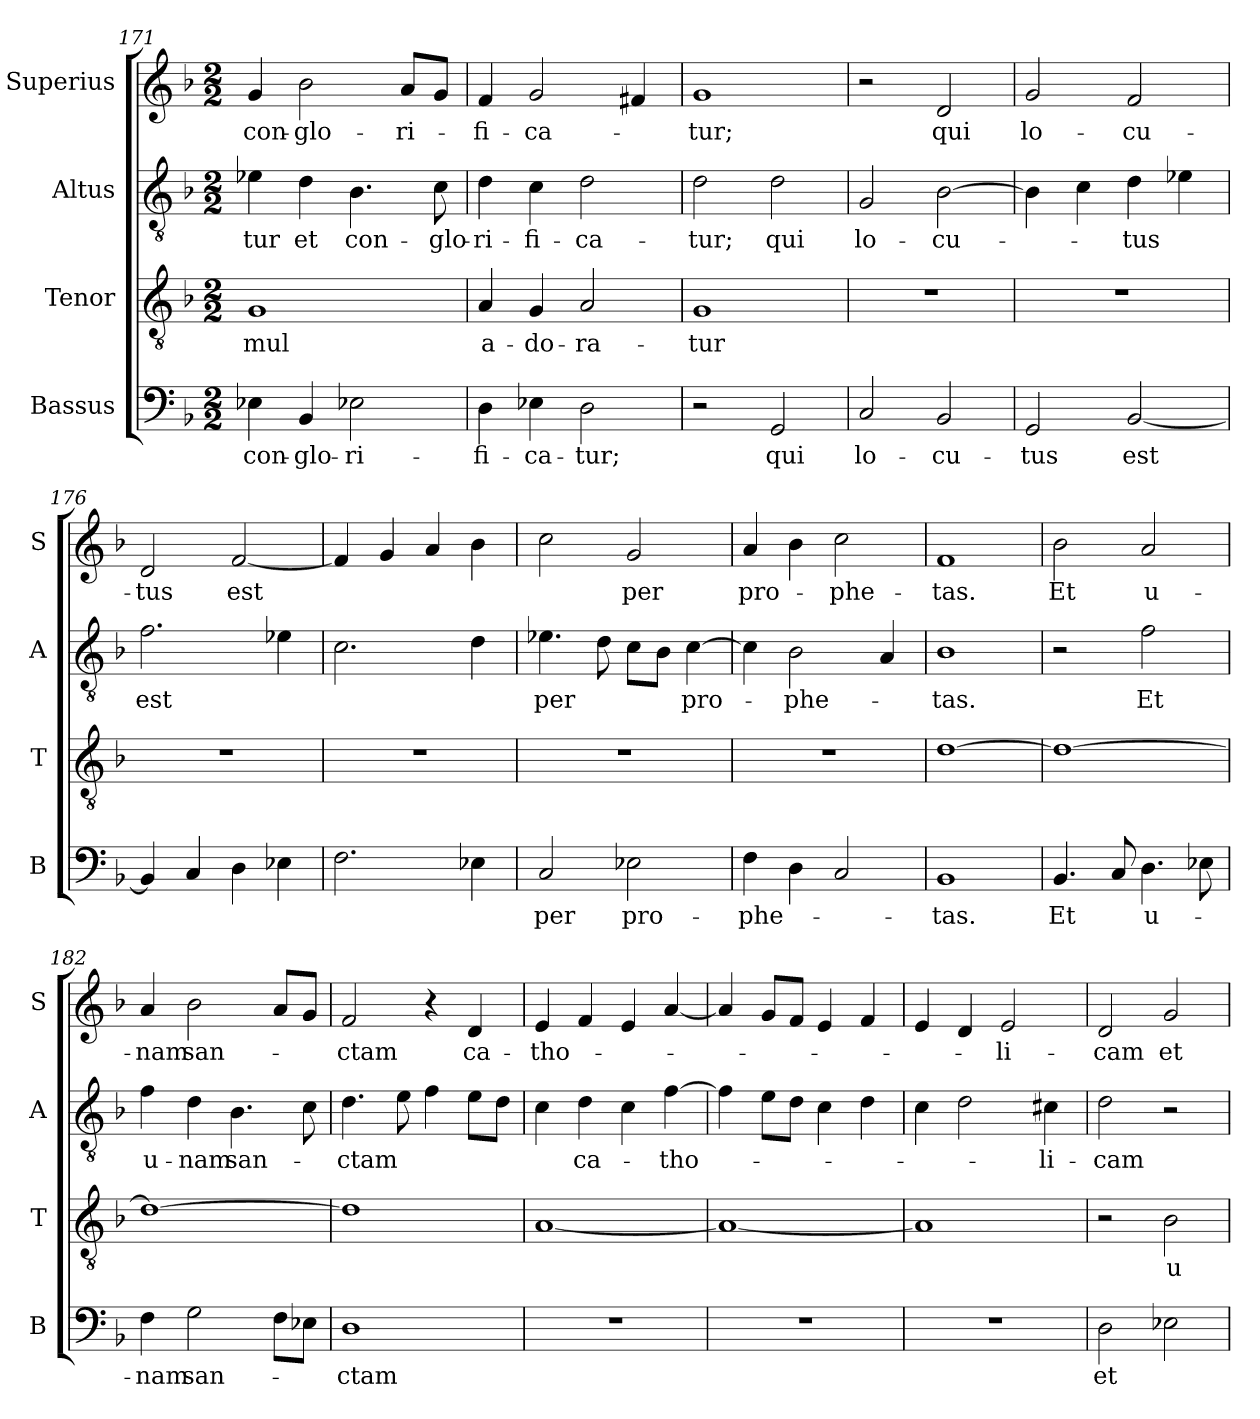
**kern	**text	**kern	**text	**kern	**text	**kern	**text
*part4	*part4	*part3	*part3	*part2	*part2	*part1	*part1
*staff4	*staff4	*staff3	*staff3	*staff2	*staff2	*staff1	*staff1
*I"Bassus	*	*I"Tenor	*	*I"Altus	*	*I"Superius	*
*I'B	*	*I'T	*	*I'A	*	*I'S	*
*clefF4	*	*clefGv2	*	*clefGv2	*	*clefG2	*
*k[b-]	*	*k[b-]	*	*k[b-]	*	*k[b-]	*
*M2/2	*	*M2/2	*	*M2/2	*	*M2/2	*
=171	=171	=171	=171	=171	=171	=171	=171
!	!LO:LY:i	!	!LO:LY:i	!	!LO:LY:i	!	!LO:LY:i
4E-X	con-	1G	-mul	4e-X	-tur	4g	con-
!	!LO:LY:i	!	!	!	!LO:LY:i	!	!LO:LY:i
4BB-	-glo-	.	.	4d	et	2b-	-glo-
!	!LO:LY:i	!	!	!	!LO:LY:i	!	!
2E-X	-ri-	.	.	4.B-	con-	.	.
!	!	!	!	!	!	!	!LO:LY:i
.	.	.	.	.	.	8aL	-ri-
!	!	!	!	!	!LO:LY:i	!	!
.	.	.	.	8c	-glo-	8gJ	.
=172	=172	=172	=172	=172	=172	=172	=172
!	!LO:LY:i	!	!LO:LY:i	!	!LO:LY:i	!	!LO:LY:i
4D	-fi-	4A	a-	4d	-ri-	4f	-fi-
!	!LO:LY:i	!	!LO:LY:i	!	!LO:LY:i	!	!LO:LY:i
4E-X	-ca-	4G	-do-	4c	-fi-	2g	-ca-
!	!LO:LY:i	!	!LO:LY:i	!	!LO:LY:i	!	!
2D	-tur;	2A	-ra-	2d	-ca-	.	.
.	.	.	.	.	.	4f#X	.
=173	=173	=173	=173	=173	=173	=173	=173
!	!	!	!LO:LY:i	!	!LO:LY:i	!	!LO:LY:i
2r	.	1G	-tur	2d	-tur;	1g	-tur;
2GG	qui	.	.	2d	qui	.	.
=174	=174	=174	=174	=174	=174	=174	=174
2C	lo-	1r	.	2G	lo-	2r	.
2BB-	-cu-	.	.	[2B-	-cu-	2d	qui
=175	=175	=175	=175	=175	=175	=175	=175
2GG	-tus	1r	.	4B-]	.	2g	lo-
.	.	.	.	4c	.	.	.
[2BB-	est	.	.	4d	-tus	2f	-cu-
.	.	.	.	4e-X	.	.	.
=176	=176	=176	=176	=176	=176	=176	=176
4BB-]	.	1r	.	2.f	est	2d	-tus
4C	.	.	.	.	.	.	.
4D	.	.	.	.	.	[2f	est
4E-X	.	.	.	4e-X	.	.	.
=177	=177	=177	=177	=177	=177	=177	=177
2.F	.	1r	.	2.c	.	4f]	.
.	.	.	.	.	.	4g	.
.	.	.	.	.	.	4a	.
4E-X	.	.	.	4d	.	4b-	.
=178	=178	=178	=178	=178	=178	=178	=178
2C	per	1r	.	4.e-X	per	2cc	.
.	.	.	.	8d	.	.	.
2E-X	pro-	.	.	8cL	.	2g	per
.	.	.	.	8B-J	.	.	.
.	.	.	.	[4c	pro-	.	.
=179	=179	=179	=179	=179	=179	=179	=179
4F	-phe-	1r	.	4c]	.	4a	pro-
4D	.	.	.	2B-	-phe-	4b-	.
2C	.	.	.	.	.	2cc	-phe-
.	.	.	.	4A	.	.	.
=180	=180	=180	=180	=180	=180	=180	=180
1BB-	-tas.	[1d	.	1B-	-tas.	1f	-tas.
=181	=181	=181	=181	=181	=181	=181	=181
4.BB-	Et	1d_	.	2r	.	2b-	Et
8C	.	.	.	.	.	.	.
4.D	u-	.	.	2f	Et	2a	u-
8E-X	.	.	.	.	.	.	.
=182	=182	=182	=182	=182	=182	=182	=182
4F	-nam	1d_	.	4f	u-	4a	-nam
2G	san-	.	.	4d	-nam	2b-	san-
.	.	.	.	4.B-	san-	.	.
8FL	.	.	.	.	.	8aL	.
8E-XJ	.	.	.	8c	.	8gJ	.
=183	=183	=183	=183	=183	=183	=183	=183
1D	-ctam	1d]	.	4.d	-ctam	2f	-ctam
.	.	.	.	8e	.	.	.
.	.	.	.	4f	.	4r	.
.	.	.	.	8eL	.	4d	ca-
.	.	.	.	8dJ	.	.	.
=184	=184	=184	=184	=184	=184	=184	=184
1r	.	[1A	.	4c	.	4e	-tho-
.	.	.	.	4d	ca-	4f	.
.	.	.	.	4c	.	4e	.
.	.	.	.	[4f	-tho-	[4a	.
=185	=185	=185	=185	=185	=185	=185	=185
1r	.	1A_	.	4f]	.	4a]	.
.	.	.	.	8eL	.	8gL	.
.	.	.	.	8dJ	.	8fJ	.
.	.	.	.	4c	.	4e	.
.	.	.	.	4d	.	4f	.
=186	=186	=186	=186	=186	=186	=186	=186
1r	.	1A]	.	4c	.	4e	.
.	.	.	.	2d	.	4d	.
.	.	.	.	.	.	2e	-li-
.	.	.	.	4c#X	-li-	.	.
=187	=187	=187	=187	=187	=187	=187	=187
2D	et	2r	.	2d	-cam	2d	-cam
2E-X	.	2B-	u-	2r	.	2g	et
=	=	=	=	=	=	=	=
*-	*-	*-	*-	*-	*-	*-	*-
